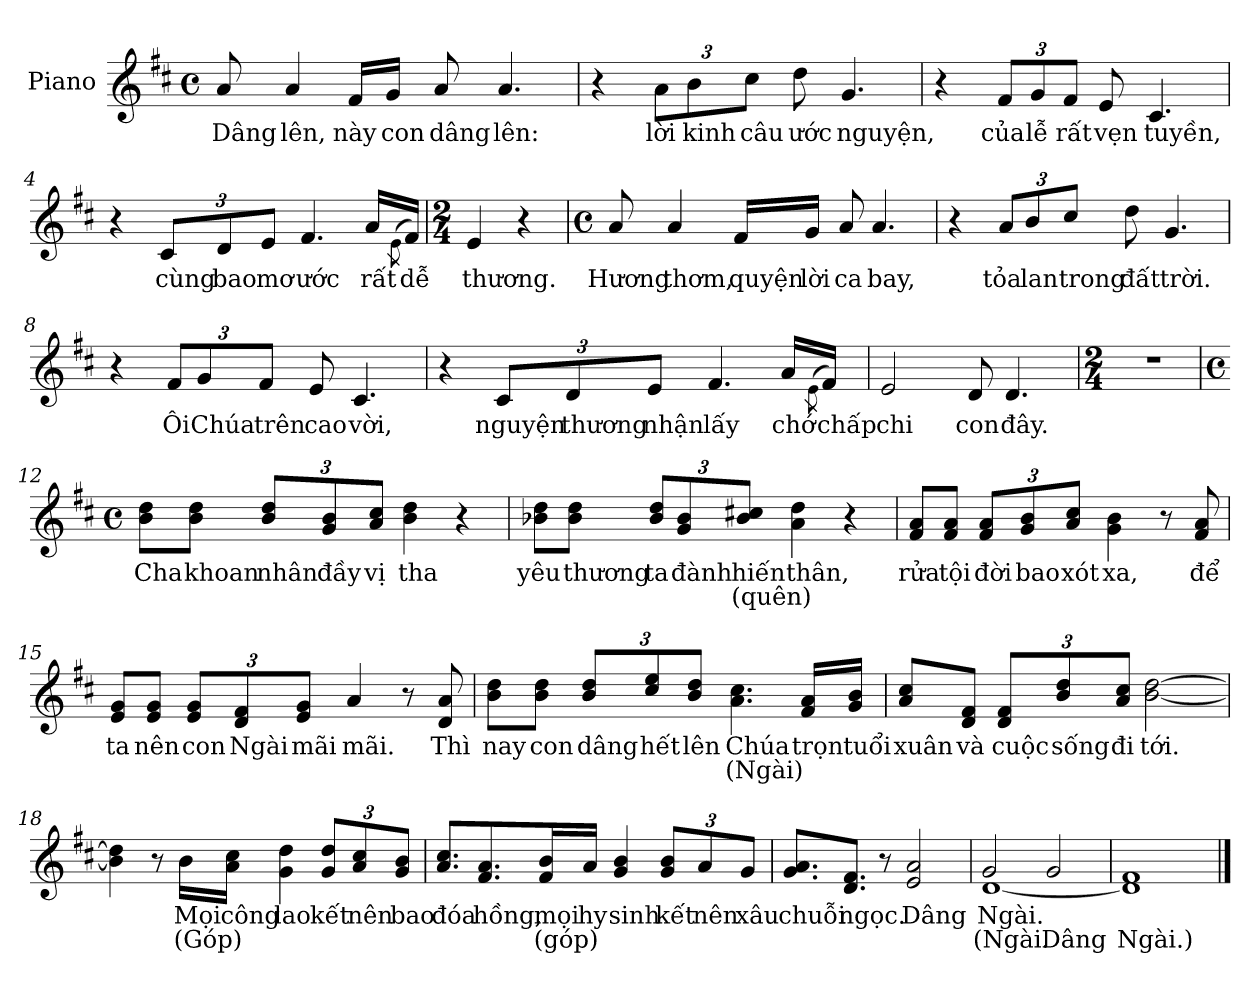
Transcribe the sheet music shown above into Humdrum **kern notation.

**kern	**text	**text
*part1	*part1	*part1
*staff1	*staff1	*staff1
*I"Piano	*	*
*I'Pno.	*	*
*clefG2	*	*
*k[f#c#]	*	*
*M4/4	*	*
*met(c)	*	*
=1	=1	=1
8a/	Dâng	.
4a/	lên,	.
16f#/LL	này	.
16g/JJ	con	.
8a/	dâng	.
4.a/	lên:	.
=2	=2	=2
4r	.	.
*Xbrackettup	*	*
12a\L	lời	.
12b\	kinh	.
12cc#\J	câu	.
8dd\	ước	.
4.g/	nguyện,	.
=3	=3	=3
4r	.	.
12f#/L	của	.
12g/	lễ	.
12f#/J	rất	.
8e/	vẹn	.
4.c#/	tuyền,	.
!!LO:LB:g=z
=4	=4	=4
4r	.	.
12c#/L	cùng	.
12d/	bao	.
12e/J	mơ	.
4.f#/	ước	.
16a/LL	rất	.
(8qe\	.	.
16f#/JJ)	dễ	.
=5	=5	=5
*M2/4	*	*
4e/	thương.	.
4r	.	.
=6	=6	=6
*M4/4	*	*
*met(c)	*	*
8a/	Hương	.
4a/	thơm,	.
16f#/LL	quyện	.
16g/JJ	lời	.
8a/	ca	.
4.a/	bay,	.
!!LO:LB:g=z
=7	=7	=7
4r	.	.
12a/L	tỏa	.
12b/	lan	.
12cc#/J	trong	.
8dd\	đất	.
4.g/	trời.	.
=8	=8	=8
4r	.	.
12f#/L	Ôi	.
12g/	Chúa	.
12f#/J	trên	.
8e/	cao	.
4.c#/	vời,	.
!!LO:LB:g=z
=9	=9	=9
4r	.	.
12c#/L	nguyện	.
12d/	thương	.
12e/J	nhận	.
4.f#/	lấy	.
16a/LL	chớ	.
(8qe\	.	.
16f#/JJ)	chấp	.
=10	=10	=10
2e/	chi	.
8d/	con	.
4.d/	đây.	.
!!LO:LB:g=z
=11	=11	=11
*M2/4	*	*
2r	.	.
=12	=12	=12
*M4/4	*	*
*met(c)	*	*
8b\ 8dd!\L	Cha	.
8b\ 8dd!\J	khoan	.
12b/ 12dd!/L	nhân	.
12g/ 12b!/	đầy	.
12a/ 12cc#!/J	vị	.
4b\ 4dd!\	tha	.
4r	.	.
=13	=13	=13
8b-X\ 8dd!\L	yêu	.
8b-\ 8dd!\J	thương	.
12b-/ 12dd!/L	ta	.
12g/ 12b-!/	đành	.
12b-/ 12cc#X!/J	hiến	(quên)
4a\ 4dd!\	thân,	.
4r	.	.
!!LO:LB:g=z
=14	=14	=14
8f#/ 8a!/L	rửa	.
8f#/ 8a!/J	tội	.
12f#/ 12a!/L	đời	.
12g/ 12b!/	bao	.
12a/ 12cc#!/J	xót	.
4g\ 4b!\	xa,	.
8r	.	.
8f#/ 8a!/	để	.
=15	=15	=15
8e/ 8g!/L	ta	.
8e/ 8g!/J	nên	.
12e/ 12g!/L	con	.
12d/ 12f#!/	Ngài	.
12e/ 12g!/J	mãi	.
4a/	mãi.	.
8r	.	.
8d/ 8a!/	Thì	.
!!LO:LB:g=z
=16	=16	=16
8b\ 8dd!\L	nay	.
8b\ 8dd!\J	con	.
12b/ 12dd!/L	dâng	.
12cc#/ 12ee!/	hết	.
12b/ 12dd!/J	lên	.
4.a!\ 4.cc#\	Chúa	(Ngài)
16f#!/ 16a/LL	trọn	.
16g!/ 16b/JJ	tuổi	.
=17	=17	=17
8a!/ 8cc#/L	xuân	.
8d!/ 8f#/J	và	.
12d!/ 12f#/L	cuộc	.
12b!/ 12dd/	sống	.
12a!/ 12cc#/J	đi	.
[2b!\ [2dd\	tới.	.
=18	=18	=18
4b!\] 4dd\]	.	.
8r	.	.
16b\LL	Mọi	(Góp)
16a!\ 16cc#\JJ	công	.
4g!\ 4dd\	lao	.
12g!/ 12dd/L	kết	.
12a!/ 12cc#/	nên	.
12g!/ 12b/J	bao	.
!!LO:LB:g=z
=19	=19	=19
8.a!/ 8.cc#/L	đóa	.
8.f#!/ 8.a/	hồng,	.
16f#/ 16b!/L	mọi	(góp)
16a/JJ	hy	.
4g!/ 4b/	sinh	.
12g!/ 12b/L	kết	.
12a/	nên	.
12g/J	xâu	.
=20	=20	=20
8.g!/ 8.a/L	chuỗi	.
8.d/ 8.f#!/J	ngọc.	.
8r	.	.
2e/ 2a!/	Dâng	.
=21	=21	=21
*^	*	*
2g!/	[1d	Ngài.	(Ngài.
2g!/	.	.	Dâng
=22	=22	=22	=22
1f#!	1d]	.	Ngài.)
*v	*v	*	*
==	==	==
*-	*-	*-
